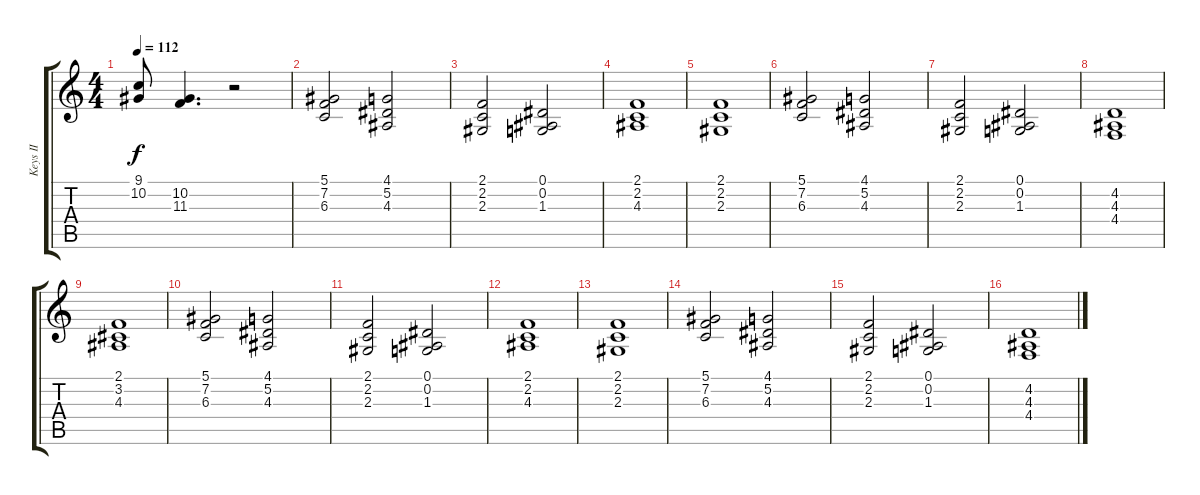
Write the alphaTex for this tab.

\track ("Keys II" "Keys II") {instrument stringensemble1}
\staff {score tabs}
\tuning (Eb4 Bb3 Gb3 Db3 Ab2 Eb2) {hide}
\ts (4 4)
\tempo 112
\clef g2
\ks c
(9.1 10.2).8{dy f} (10.2 11.3).4{d} r.2 |
(5.1 7.2 6.3).2{instrument pad4choir} (4.1 5.2 4.3).2 |
(2.1 2.2 2.3).2{instrument pad4choir} (0.1 0.2 1.3).2 |
(2.1 2.2 4.3).1{instrument pad4choir} |
(2.1 2.2 2.3).1{instrument pad4choir} |
(5.1 7.2 6.3).2{instrument pad4choir} (4.1 5.2 4.3).2 |
(2.1 2.2 2.3).2{instrument pad4choir} (0.1 0.2 1.3).2 |
(4.2 4.3 4.4).1{instrument pad4choir} |
(2.1 3.2 4.3).1{instrument pad4choir} |
(5.1 7.2 6.3).2{instrument pad4choir} (4.1 5.2 4.3).2 |
(2.1 2.2 2.3).2{instrument pad4choir} (0.1 0.2 1.3).2 |
(2.1 2.2 4.3).1{instrument pad4choir} |
(2.1 2.2 2.3).1{instrument pad4choir} |
(5.1 7.2 6.3).2{instrument pad4choir} (4.1 5.2 4.3).2 |
(2.1 2.2 2.3).2{instrument pad4choir} (0.1 0.2 1.3).2 |
(4.2 4.3 4.4).1{instrument pad4choir}
